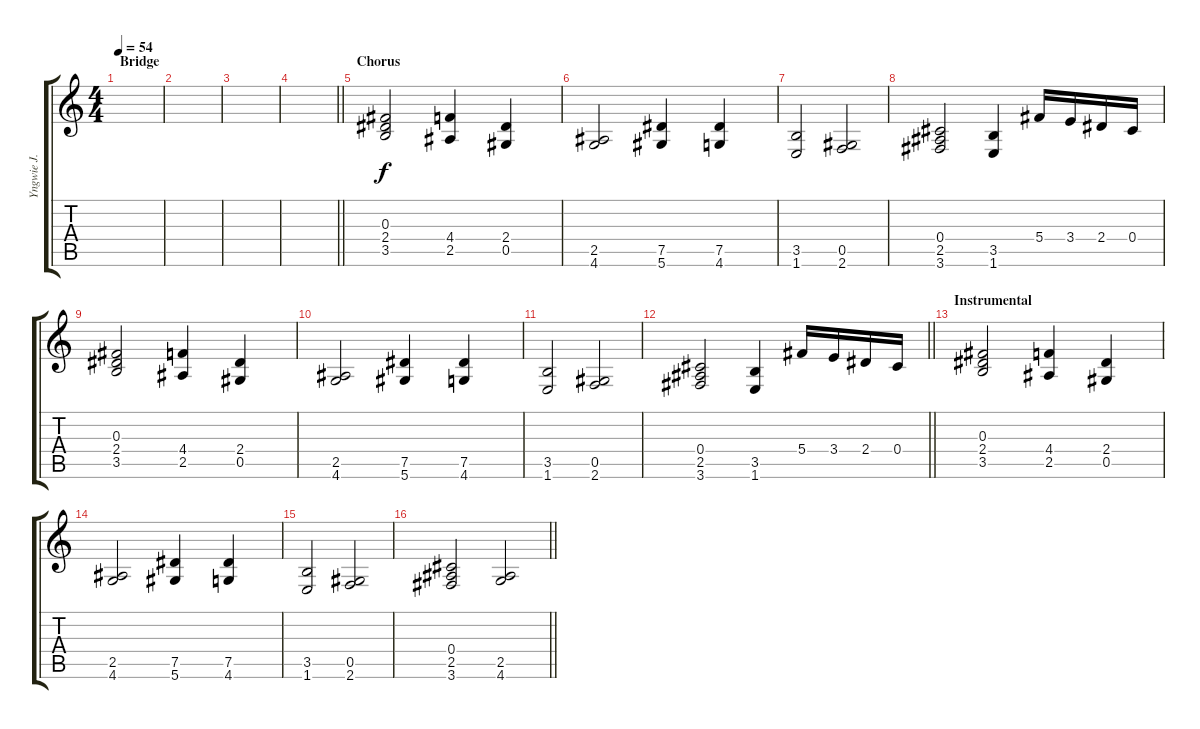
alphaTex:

\track ("Yngwie J. Malmsteen" "Yngwie J. ") {instrument distortionguitar}
\staff {score tabs}
\tuning (Eb4 Bb3 Gb3 Db3 Ab2 Eb2) {hide}
\ts (4 4)
\section ("" "Bridge")
\tempo 54
\clef g2
\ks c
|
|
|
\barLineRight lightlight
|
\section ("" "Chorus")
(0.3 2.4 3.5).2 (4.4 2.5).4 (2.4 0.5).4 |
(2.5 4.6).2 (7.5 5.6).4 (7.5 4.6).4 |
(3.5 1.6).2 (0.5 2.6).2 |
(0.4 2.5 3.6).2 (3.5 1.6).4 5.4.16 3.4.16 2.4.16 0.4.16 |
(0.3 2.4 3.5).2 (4.4 2.5).4 (2.4 0.5).4 |
(2.5 4.6).2 (7.5 5.6).4 (7.5 4.6).4 |
(3.5 1.6).2 (0.5 2.6).2 |
\barLineRight lightlight
(0.4 2.5 3.6).2 (3.5 1.6).4 5.4.16 3.4.16 2.4.16 0.4.16 |
\section ("" "Instrumental")
(0.3 2.4 3.5).2 (4.4 2.5).4 (2.4 0.5).4 |
(2.5 4.6).2 (7.5 5.6).4 (7.5 4.6).4 |
(3.5 1.6).2 (0.5 2.6).2 |
\barLineRight lightlight
(0.4 2.5 3.6).2 (2.5 4.6).2
